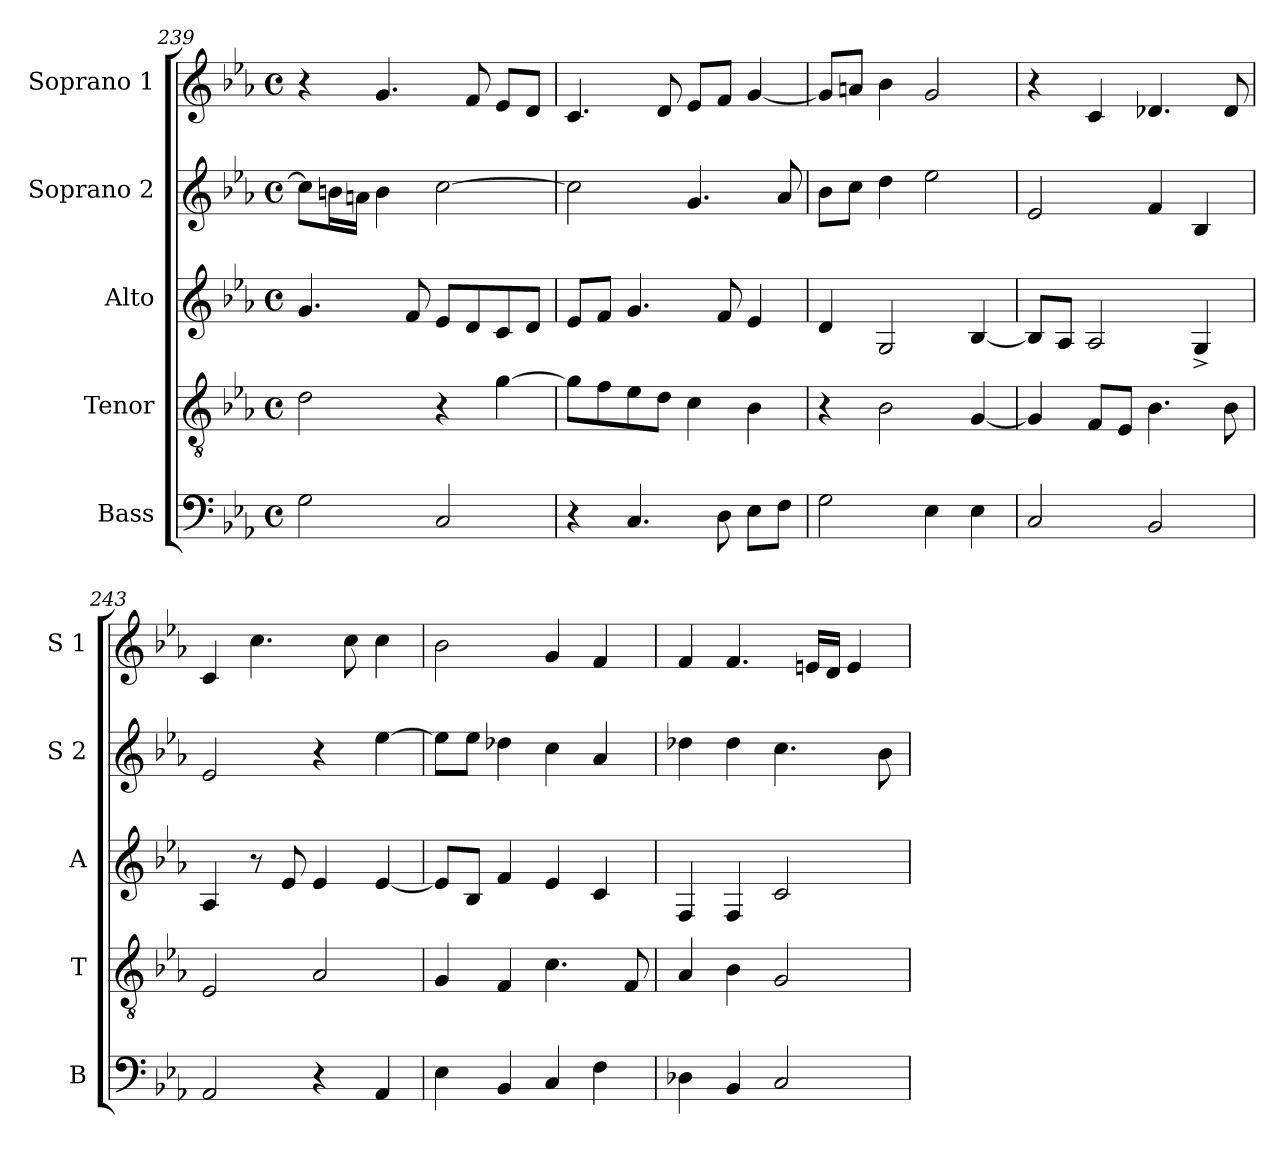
**kern	**kern	**kern	**kern	**kern
*part5	*part4	*part3	*part2	*part1
*staff5	*staff4	*staff3	*staff2	*staff1
*I"Bass	*I"Tenor	*I"Alto	*I"Soprano 2	*I"Soprano 1
*I'B	*I'T	*I'A	*I'S 2	*I'S 1
!!LO:LB:g=z
*clefF4	*clefGv2	*clefG2	*clefG2	*clefG2
*k[b-e-a-]	*k[b-e-a-]	*k[b-e-a-]	*k[b-e-a-]	*k[b-e-a-]
*E-:	*E-:	*E-:	*E-:	*E-:
*M4/4	*M4/4	*M4/4	*M4/4	*M4/4
*met(c)	*met(c)	*met(c)	*met(c)	*met(c)
=239	=239	=239	=239	=239
2G\	2d\	4.g/	8cc\L]	4r
.	.	.	16bn\L	.
.	.	.	16an\JJ	.
.	.	.	4b\	4.g/
.	.	8f/	.	.
2C/	4r	8e-/L	[>2cc\	.
.	.	8d/	.	8f/
.	[>4g\	8c/	.	8e-/L
.	.	8d/J	.	8d/J
=240	=240	=240	=240	=240
4r	8g\L]	8e-/L	2cc\]	4.c/
.	8f\	8f/J	.	.
4.C/	8e-\	4.g/	.	.
.	8d\J	.	.	8d/
.	4c\	.	4.g/	8e-/L
8D\	.	8f/	.	8f/J
8E-\L	4B-\	4e-/	.	[<4g/
8F\J	.	.	8a-/	.
=241	=241	=241	=241	=241
2G\	4r	4d/	8b-\L	8g/L]
.	.	.	8cc\J	8an/J
.	2B-\	2G/	4dd\	4b-\
4E-\	.	.	2ee-\	2g/
4E-\	[<4G/	[<4B-/	.	.
=242	=242	=242	=242	=242
2C/	4G/]	8B-/L]	2e-/	4r
.	.	8A-/J	.	.
.	8F/L	2A-/	.	4c/
.	8E-/J	.	.	.
2BB-/	4.B-\	.	4f/	4.d-X/
.	.	4G^</	4B-/	.
.	8B-\	.	.	8d-/
!!LO:PB:g=z
=243	=243	=243	=243	=243
2AA-/	2E-/	4A-/	2e-/	4c/
.	.	8r	.	4.cc\
.	.	8e-/	.	.
4r	2A-/	4e-/	4r	.
.	.	.	.	8cc\
4AA-/	.	[<4e-/	[>4ee-\	4cc\
=244	=244	=244	=244	=244
4E-\	4G/	8e-/L]	8ee-\L]	2b-\
.	.	8B-/J	8ee-\J	.
4BB-/	4F/	4f/	4dd-X\	.
4C/	4.c\	4e-/	4cc\	4g/
4F\	.	4c/	4a-/	4f/
.	8F/	.	.	.
=245	=245	=245	=245	=245
4D-X\	4A-/	4F/	4dd-X\	4f/
4BB-/	4B-\	4F/	4dd-\	4.f/
2C/	2G/	2c/	4.cc\	.
.	.	.	.	16en/LL
.	.	.	.	16d/JJ
.	.	.	.	4e/
.	.	.	8b-\	.
=	=	=	=	=
*-	*-	*-	*-	*-
